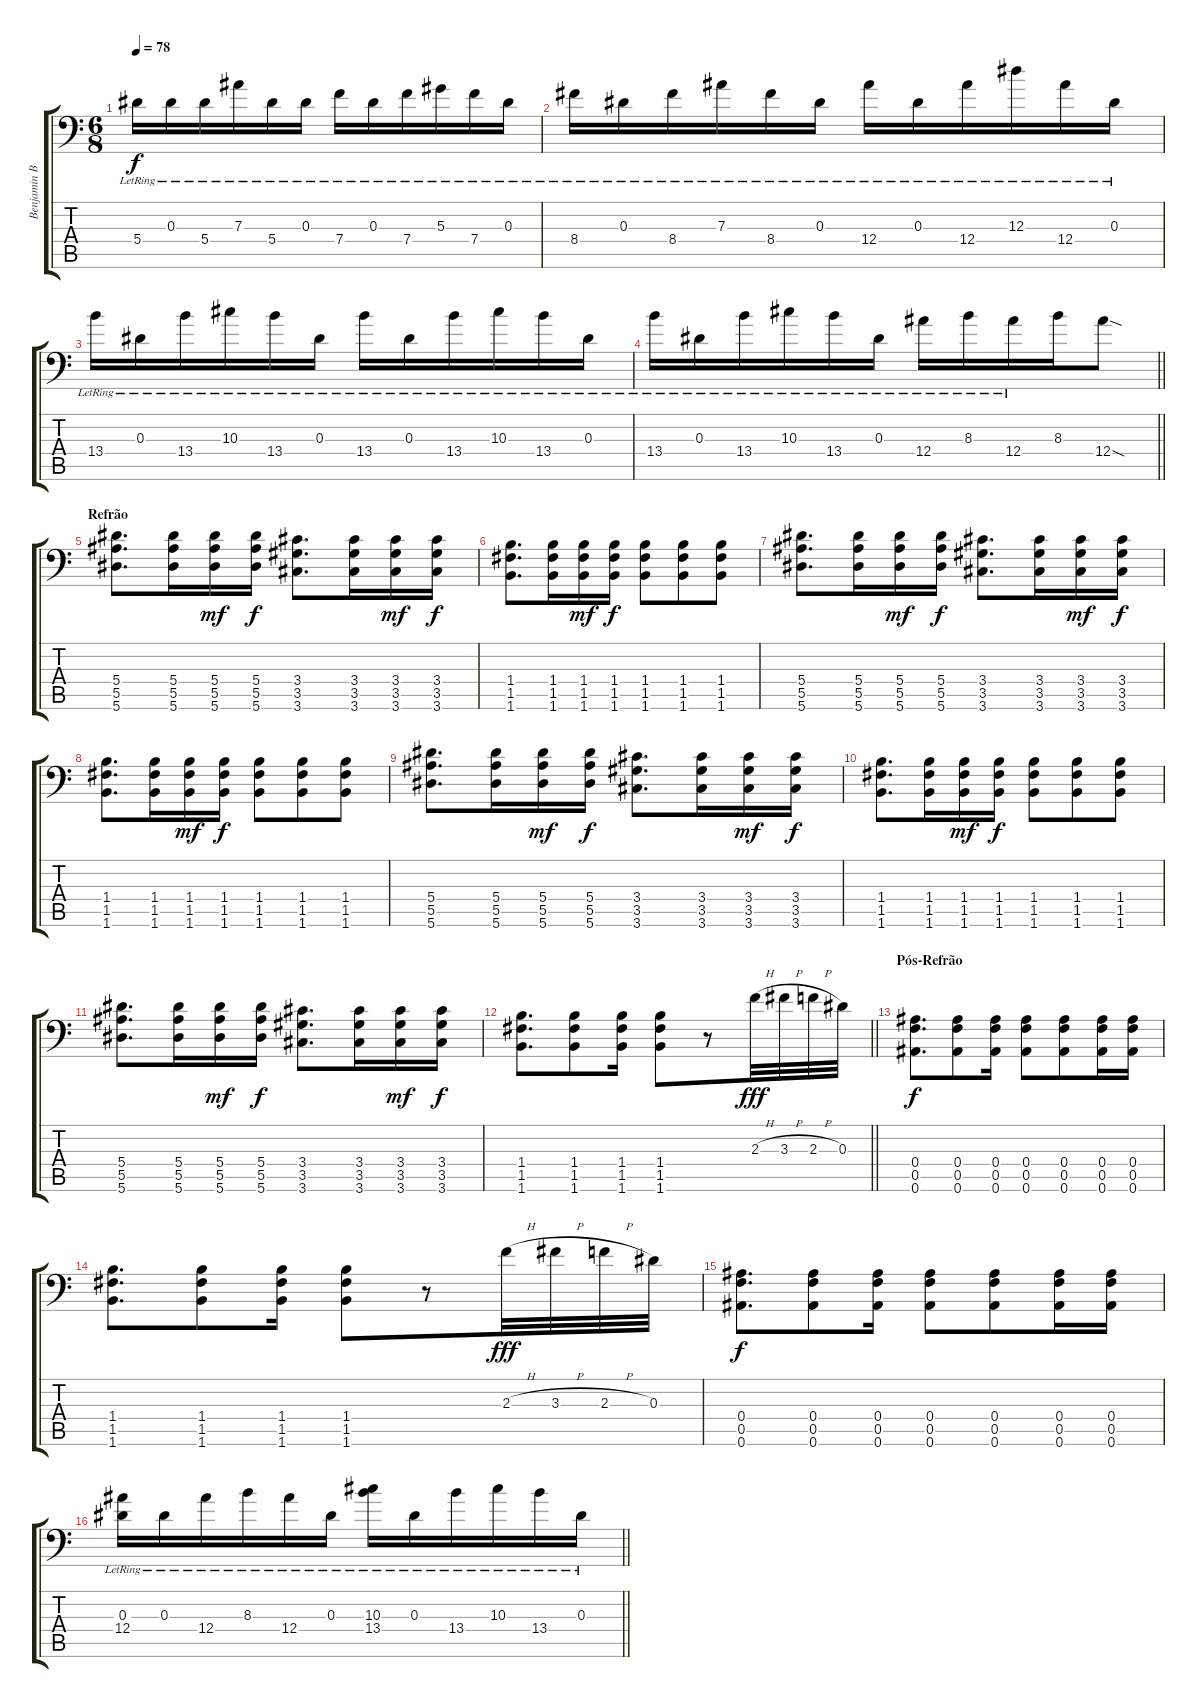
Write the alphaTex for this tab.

\track ("Benjamin Burnley" "Benjamin B") {instrument distortionguitar}
\staff {score tabs}
\tuning (C4 G3 Eb3 Bb2 F2 Bb1) {hide}
\ts (6 8)
\tempo 78
\clef f4
\ks c
5.4{lr}.16{dy f} 0.3{lr}.16 5.4{lr}.16 7.3{lr}.16 5.4{lr}.16 0.3{lr}.16 7.4{lr}.16 0.3{lr}.16 7.4{lr}.16 5.3{lr}.16 7.4{lr}.16 0.3{lr}.16 |
8.4{lr}.16 0.3{lr}.16 8.4{lr}.16 7.3{lr}.16 8.4{lr}.16 0.3{lr}.16 12.4{lr}.16 0.3{lr}.16 12.4{lr}.16 12.3{lr}.16 12.4{lr}.16 0.3{lr}.16 |
13.4{lr}.16 0.3{lr}.16 13.4{lr}.16 10.3{lr}.16 13.4{lr}.16 0.3{lr}.16 13.4{lr}.16 0.3{lr}.16 13.4{lr}.16 10.3{lr}.16 13.4{lr}.16 0.3{lr}.16 |
\barLineRight lightlight
13.4{lr}.16 0.3{lr}.16 13.4{lr}.16 10.3{lr}.16 13.4{lr}.16 0.3{lr}.16 12.4{lr}.16 8.3{lr}.16 12.4{lr}.16 8.3.16 12.4{sod}.8 |
\section ("" "Refrão")
(5.4 5.5 5.6).8{d instrument distortionguitar} (5.4 5.5 5.6).16 (5.4 5.5 5.6).16{dy mf} (5.4 5.5 5.6).16{dy f} (3.4 3.5 3.6).8{d} (3.4 3.5 3.6).16 (3.4 3.5 3.6).16{dy mf} (3.4 3.5 3.6).16{dy f} |
(1.4 1.5 1.6).8{d} (1.4 1.5 1.6).16 (1.4 1.5 1.6).16{dy mf} (1.4 1.5 1.6).16{dy f} (1.4 1.5 1.6).8 (1.4 1.5 1.6).8 (1.4 1.5 1.6).8 |
(5.4 5.5 5.6).8{d} (5.4 5.5 5.6).16 (5.4 5.5 5.6).16{dy mf} (5.4 5.5 5.6).16{dy f} (3.4 3.5 3.6).8{d} (3.4 3.5 3.6).16 (3.4 3.5 3.6).16{dy mf} (3.4 3.5 3.6).16{dy f} |
(1.4 1.5 1.6).8{d} (1.4 1.5 1.6).16 (1.4 1.5 1.6).16{dy mf} (1.4 1.5 1.6).16{dy f} (1.4 1.5 1.6).8 (1.4 1.5 1.6).8 (1.4 1.5 1.6).8 |
(5.4 5.5 5.6).8{d} (5.4 5.5 5.6).16 (5.4 5.5 5.6).16{dy mf} (5.4 5.5 5.6).16{dy f} (3.4 3.5 3.6).8{d} (3.4 3.5 3.6).16 (3.4 3.5 3.6).16{dy mf} (3.4 3.5 3.6).16{dy f} |
(1.4 1.5 1.6).8{d} (1.4 1.5 1.6).16 (1.4 1.5 1.6).16{dy mf} (1.4 1.5 1.6).16{dy f} (1.4 1.5 1.6).8 (1.4 1.5 1.6).8 (1.4 1.5 1.6).8 |
(5.4 5.5 5.6).8{d} (5.4 5.5 5.6).16 (5.4 5.5 5.6).16{dy mf} (5.4 5.5 5.6).16{dy f} (3.4 3.5 3.6).8{d} (3.4 3.5 3.6).16 (3.4 3.5 3.6).16{dy mf} (3.4 3.5 3.6).16{dy f} |
\barLineRight lightlight
(1.4 1.5 1.6).8{d} (1.4 1.5 1.6).8 (1.4 1.5 1.6).16 (1.4 1.5 1.6).8 r.8 2.3{h}.32{dy fff} 3.3{h}.32 2.3{h}.32 0.3.32 |
\section ("" "Pós-Refrão")
(0.4 0.5 0.6).8{d dy f} (0.4 0.5 0.6).8 (0.4 0.5 0.6).16 (0.4 0.5 0.6).8 (0.4 0.5 0.6).8 (0.4 0.5 0.6).16 (0.4 0.5 0.6).16 |
(1.4 1.5 1.6).8{d} (1.4 1.5 1.6).8 (1.4 1.5 1.6).16 (1.4 1.5 1.6).8 r.8 2.3{h}.32{dy fff} 3.3{h}.32 2.3{h}.32 0.3.32 |
(0.4 0.5 0.6).8{d dy f} (0.4 0.5 0.6).8 (0.4 0.5 0.6).16 (0.4 0.5 0.6).8 (0.4 0.5 0.6).8 (0.4 0.5 0.6).16 (0.4 0.5 0.6).16 |
\barLineRight lightlight
(0.3{lr} 12.4{lr}).16 0.3{lr}.16 12.4{lr}.16 8.3{lr}.16 12.4{lr}.16 0.3{lr}.16 (10.3{lr} 13.4{lr}).16 0.3{lr}.16 13.4{lr}.16 10.3{lr}.16 13.4{lr}.16 0.3{lr}.16
